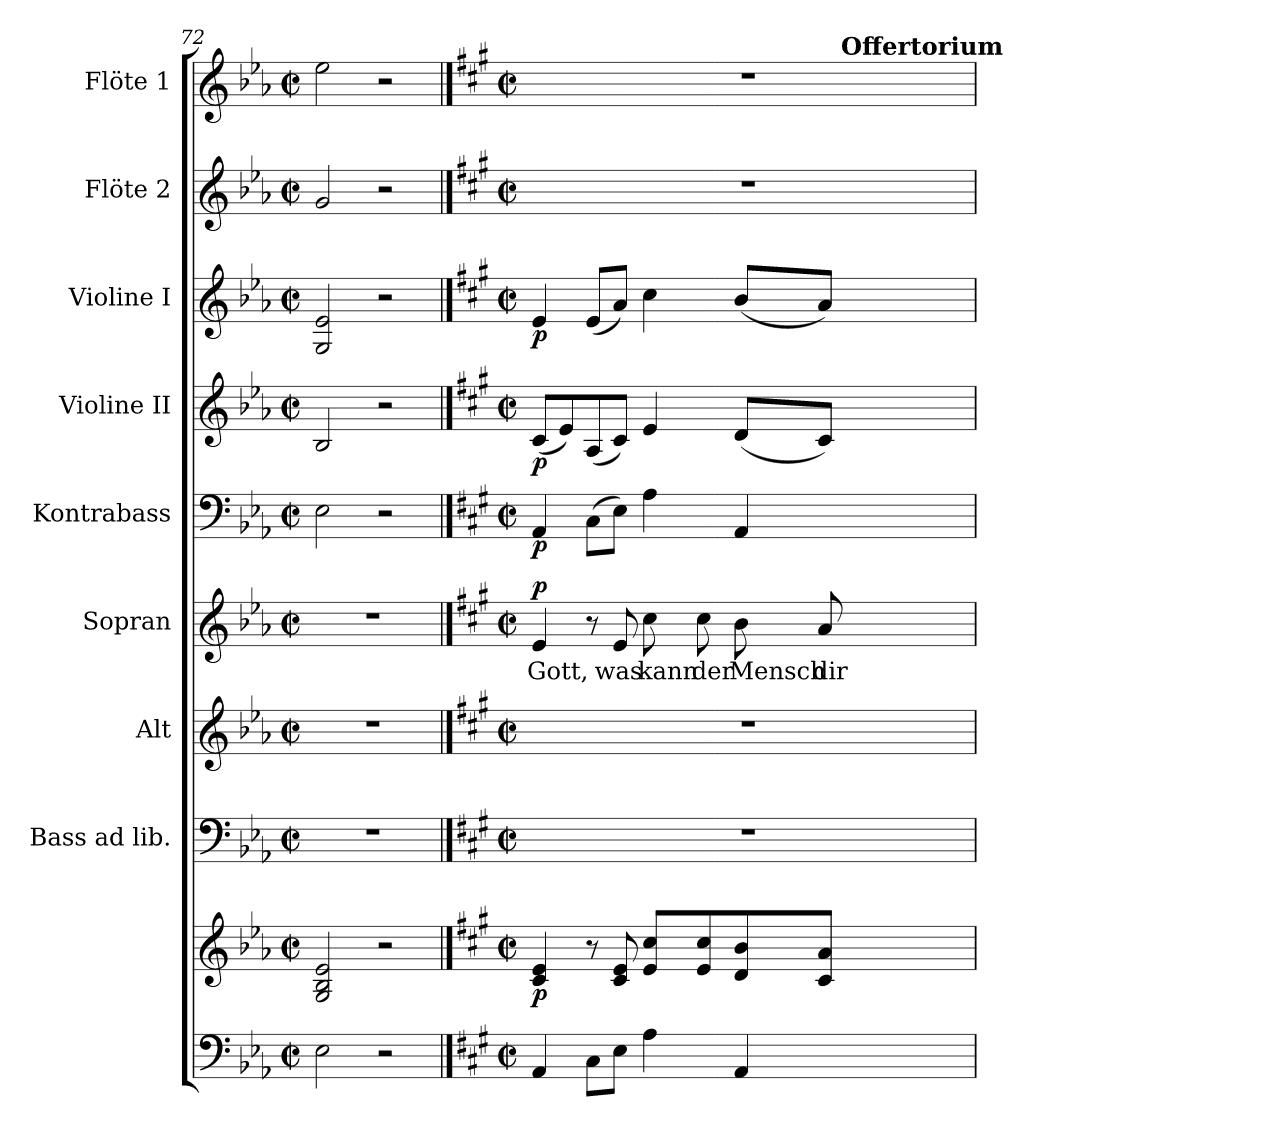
**kern	**kern	**dynam	**kern	**kern	**kern	**text	**dynam	**kern	**dynam	**kern	**dynam	**kern	**dynam	**kern	**kern
*part9	*part9	*part9	*part8	*part7	*part6	*part6	*part6	*part5	*part5	*part4	*part4	*part3	*part3	*part2	*part1
*staff10	*staff9	*staff9/10	*staff8	*staff7	*staff6	*staff6	*staff6	*staff5	*staff5	*staff4	*staff4	*staff3	*staff3	*staff2	*staff1
*	*	*	*I"Bass ad lib.	*I"Alt	*I"Sopran	*	*	*I"Kontrabass	*	*I"Violine II	*	*I"Violine I	*	*I"Flöte 2	*I"Flöte 1
*	*	*	*I'B.	*I'A.	*I'S.	*	*	*I'Kb.	*	*I'Vl. II	*	*I'Vl. I	*	*I'Fl. 2	*I'Fl. 1
*clefF4	*clefG2	*	*clefF4	*clefG2	*clefG2	*	*	*clefF4	*	*clefG2	*	*clefG2	*	*clefG2	*clefG2
*	*	*	*	*	*	*	*	*ITrd7c12	*	*	*	*	*	*	*
*k[b-e-a-]	*k[b-e-a-]	*	*k[b-e-a-]	*k[b-e-a-]	*k[b-e-a-]	*	*	*k[b-e-a-]	*	*k[b-e-a-]	*	*k[b-e-a-]	*	*k[b-e-a-]	*k[b-e-a-]
*E-:	*E-:	*	*E-:	*E-:	*E-:	*	*	*E-:	*	*E-:	*	*E-:	*	*E-:	*E-:
*M2/2	*M2/2	*	*M2/2	*M2/2	*M2/2	*	*	*M2/2	*	*M2/2	*	*M2/2	*	*M2/2	*M2/2
*met(c|)	*met(c|)	*	*met(c|)	*met(c|)	*met(c|)	*	*	*met(c|)	*	*met(c|)	*	*met(c|)	*	*met(c|)	*met(c|)
=72	=72	=72	=72	=72	=72	=72	=72	=72	=72	=72	=72	=72	=72	=72	=72
2E-\	2G/ 2B-/ 2e-/	.	1r	1r	1r	.	.	2EE-\	.	2B-/	.	2G/ 2e-/	.	2g/	2ee-\
2r	2r	.	.	.	.	.	.	2r	.	2r	.	2r	.	2r	2r
!!LO:PB:g=z
==73	==73	==73	==73	==73	==73	==73	==73	==73	==73	==73	==73	==73	==73	==73	==73
*k[f#c#g#]	*k[f#c#g#]	*	*k[f#c#g#]	*k[f#c#g#]	*k[f#c#g#]	*	*	*k[f#c#g#]	*	*k[f#c#g#]	*	*k[f#c#g#]	*	*k[f#c#g#]	*k[f#c#g#]
*A:	*A:	*	*A:	*A:	*A:	*	*	*A:	*	*A:	*	*A:	*	*A:	*A:
*M2/2	*M2/2	*	*M2/2	*M2/2	*M2/2	*	*	*M2/2	*	*M2/2	*	*M2/2	*	*M2/2	*M2/2
*met(c|)	*met(c|)	*	*met(c|)	*met(c|)	*met(c|)	*	*	*met(c|)	*	*met(c|)	*	*met(c|)	*	*met(c|)	*met(c|)
!	!	!	!	!	!	!	!	!	!	!	!	!	!	!	!LO:TX:a:Bi:t=Adagio
!	!	!LO:DY:b	!	!	!	!LO:LY:b	!LO:DY:b	!	!LO:DY:b	!	!LO:DY:b	!	!LO:DY:b	!	!
*	*	*	*	*	*	*	*	*	*	*	*	*	*	*	*^
4AA/	4c#/ 4e/	p	1r	1r	4e/	Gott,	p	4AAA/	p	(<8c#/L	p	4e/	p	1r	1r	2ryy
.	.	.	.	.	.	.	.	.	.	8e/)	.	.	.	.	.	.
8C#\L	8r	.	.	.	8r	.	.	(>8CC#\L	.	(<8A/	.	(<8e/L	.	.	.	.
!	!	!	!	!	!	!LO:LY:b	!	!	!	!	!	!	!	!	!	!
8E\J	8c#/ 8e/	.	.	.	8e/	was	.	8EE\J)	.	8c#/J)	.	8a/J)	.	.	.	.
!	!	!	!	!	!	!LO:LY:b	!	!	!	!	!	!	!	!	!	!
4A\	8e/ 8cc#/L	.	.	.	8cc#\	kann	.	4AA\	.	4e/	.	4cc#\	.	.	.	4...ryy
!	!	!	!	!	!	!LO:LY:b	!	!	!	!	!	!	!	!	!	!
.	8e/ 8cc#/	.	.	.	8cc#\	der	.	.	.	.	.	.	.	.	.	.
!	!	!	!	!	!	!LO:LY:b	!	!	!	!	!	!	!	!	!	!
4AA/	8d/ 8b/	.	.	.	8b\	Mensch	.	4AAA/	.	(<8d/L	.	(<8b/L	.	.	.	.
!	!	!	!	!	!	!LO:LY:b	!	!	!	!	!	!	!	!	!	!
.	8c#/ 8a/J	.	.	.	8a/	dir	.	.	.	8c#/J)	.	8a/J)	.	.	.	.
!	!	!	!	!	!	!	!	!	!	!	!	!	!	!	!	!LO:TX:a:B:t=Offertorium
.	.	.	.	.	.	.	.	.	.	.	.	.	.	.	.	32ryy
*	*	*	*	*	*	*	*	*	*	*	*	*	*	*	*v	*v
=	=	=	=	=	=	=	=	=	=	=	=	=	=	=	=
*-	*-	*-	*-	*-	*-	*-	*-	*-	*-	*-	*-	*-	*-	*-	*-
